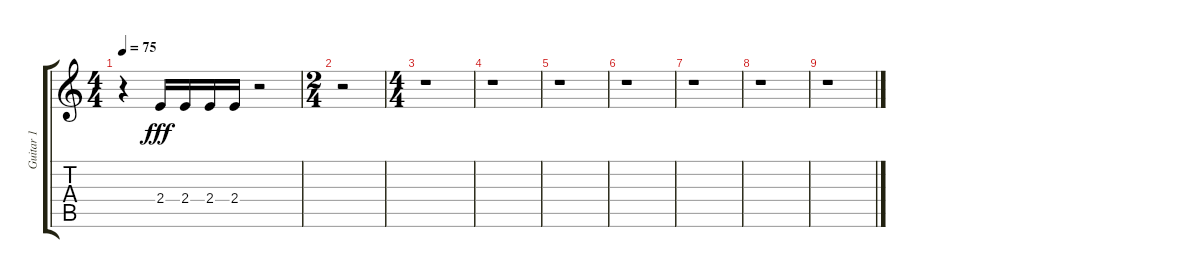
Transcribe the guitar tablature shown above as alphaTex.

\track ("Guitar 1" "Guitar 1") {instrument distortionguitar}
\staff {score tabs}
\tuning (E4 B3 G3 D3 A2 E2) {hide}
\ts (4 4)
\tempo 75
\clef g2
\ks c
r.4{dy f} 2.4.16{dy fff} 2.4.16 2.4.16 2.4.16 r.2 |
\ts (2 4)
r.2 |
\ts (4 4)
r.1 |
r.1 |
r.1 |
r.1 |
r.1 |
r.1 |
r.1
